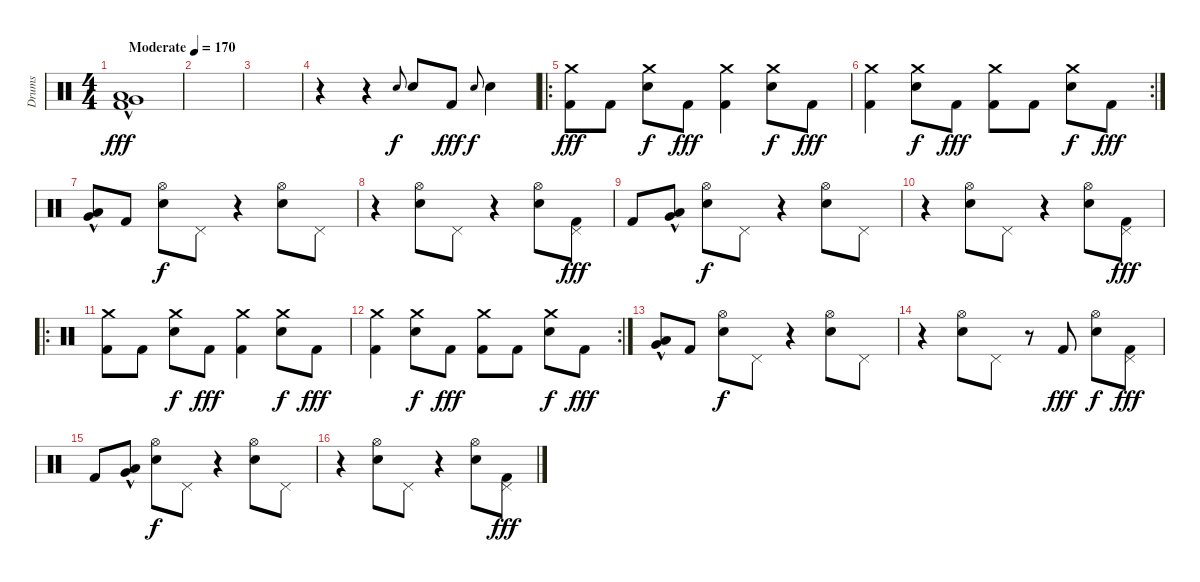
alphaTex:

\track ("Drums" "Drums") {instrument percussion}
\staff {score}
\articulation defaults
\ts (4 4)
\tempo (170 "Moderate")
\clef neutral
\ks c
("Low Tom (hit)"{hac} "Very Low Tom (hit)"{hac} "Kick (hit) 2"{hac}).1{dy fff} |
|
|
r.4 r.4 "Electric Snare (hit)".8{gr onbeat dy f} "Electric Snare (hit)".8 "Kick (hit) 2".8{dy fff} "Electric Snare (hit)".8{gr onbeat dy f} "Electric Snare (hit)".4 |
\ro
("Crash medium (hit)" "Kick (hit) 2").8{dy fff} "Kick (hit) 2".8 ("Crash medium (hit)" "Electric Snare (hit)").8{dy f} "Kick (hit) 2".8{dy fff} ("Crash medium (hit)" "Kick (hit) 2").4 ("Crash medium (hit)" "Electric Snare (hit)").8{dy f} "Kick (hit) 2".8{dy fff} |
\rc 2
("Crash medium (hit)" "Kick (hit) 2").4 ("Crash medium (hit)" "Electric Snare (hit)").8{dy f} "Kick (hit) 2".8{dy fff} ("Crash medium (hit)" "Kick (hit) 2").8 "Kick (hit) 2".8 ("Crash medium (hit)" "Electric Snare (hit)").8{dy f} "Kick (hit) 2".8{dy fff} |
("Low Tom (hit)"{hac} "Very Low Tom (hit)"{hac}).8 "Kick (hit) 2".8 ("Hi-Hat (open)" "Electric Snare (hit)").8{dy f} "Pedal Hi-Hat (hit)".8 r.4 ("Hi-Hat (open)" "Electric Snare (hit)").8 "Pedal Hi-Hat (hit)".8 |
r.4 ("Hi-Hat (open)" "Electric Snare (hit)").8 "Pedal Hi-Hat (hit)".8 r.4 ("Hi-Hat (open)" "Electric Snare (hit)").8 ("Pedal Hi-Hat (hit)" "Kick (hit) 2").8{dy fff} |
"Kick (hit) 2".8 ("Low Tom (hit)"{hac} "Very Low Tom (hit)"{hac}).8 ("Hi-Hat (open)" "Electric Snare (hit)").8{dy f} "Pedal Hi-Hat (hit)".8 r.4 ("Hi-Hat (open)" "Electric Snare (hit)").8 "Pedal Hi-Hat (hit)".8 |
r.4 ("Hi-Hat (open)" "Electric Snare (hit)").8 "Pedal Hi-Hat (hit)".8 r.4 ("Hi-Hat (open)" "Electric Snare (hit)").8 ("Pedal Hi-Hat (hit)" "Kick (hit) 2").8{dy fff} |
\ro
("Crash medium (hit)" "Kick (hit) 2").8 "Kick (hit) 2".8 ("Crash medium (hit)" "Electric Snare (hit)").8{dy f} "Kick (hit) 2".8{dy fff} ("Crash medium (hit)" "Kick (hit) 2").4 ("Crash medium (hit)" "Electric Snare (hit)").8{dy f} "Kick (hit) 2".8{dy fff} |
\rc 2
("Crash medium (hit)" "Kick (hit) 2").4 ("Crash medium (hit)" "Electric Snare (hit)").8{dy f} "Kick (hit) 2".8{dy fff} ("Crash medium (hit)" "Kick (hit) 2").8 "Kick (hit) 2".8 ("Crash medium (hit)" "Electric Snare (hit)").8{dy f} "Kick (hit) 2".8{dy fff} |
("Low Tom (hit)"{hac} "Very Low Tom (hit)"{hac}).8 "Kick (hit) 2".8 ("Hi-Hat (open)" "Electric Snare (hit)").8{dy f} "Pedal Hi-Hat (hit)".8 r.4 ("Hi-Hat (open)" "Electric Snare (hit)").8 "Pedal Hi-Hat (hit)".8 |
r.4 ("Hi-Hat (open)" "Electric Snare (hit)").8 "Pedal Hi-Hat (hit)".8 r.8 "Kick (hit) 2".8{dy fff} ("Hi-Hat (open)" "Electric Snare (hit)").8{dy f} ("Pedal Hi-Hat (hit)" "Kick (hit) 2").8{dy fff} |
"Kick (hit) 2".8 ("Low Tom (hit)"{hac} "Very Low Tom (hit)"{hac}).8 ("Hi-Hat (open)" "Electric Snare (hit)").8{dy f} "Pedal Hi-Hat (hit)".8 r.4 ("Hi-Hat (open)" "Electric Snare (hit)").8 "Pedal Hi-Hat (hit)".8 |
r.4 ("Hi-Hat (open)" "Electric Snare (hit)").8 "Pedal Hi-Hat (hit)".8 r.4 ("Hi-Hat (open)" "Electric Snare (hit)").8 ("Pedal Hi-Hat (hit)" "Kick (hit) 2").8{dy fff}
